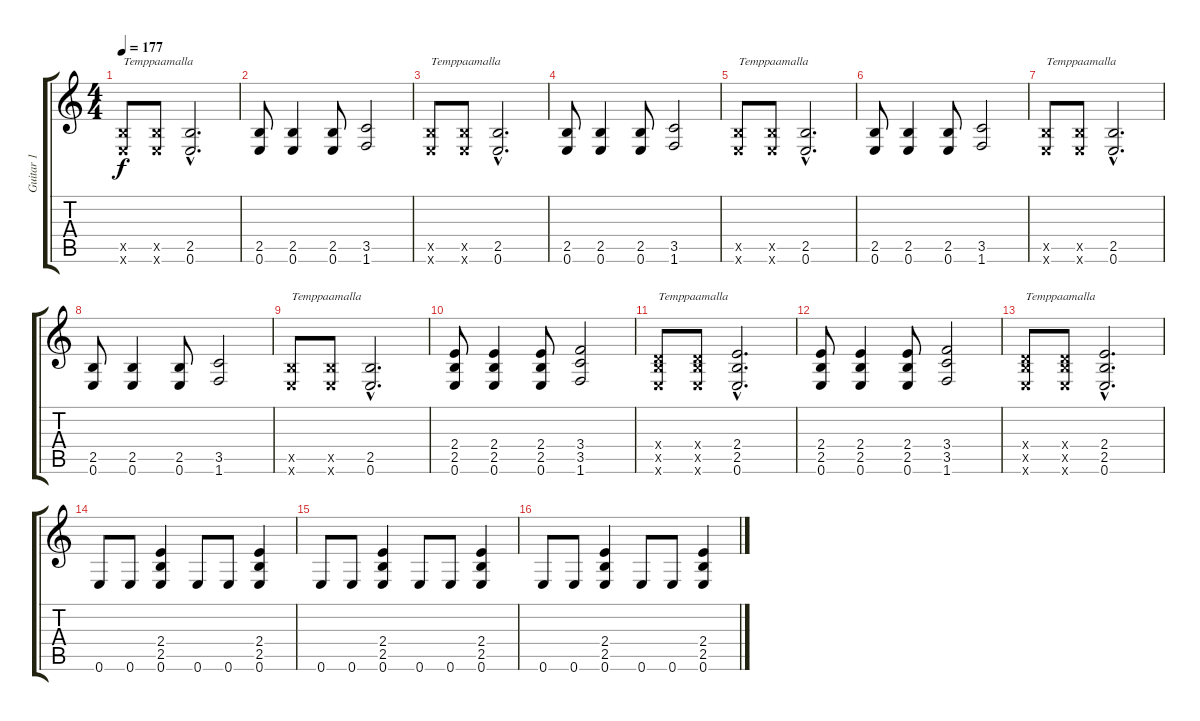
\track ("Guitar 1" "Guitar 1") {instrument distortionguitar}
\staff {score tabs}
\tuning (E4 B3 G3 D3 A2 E2) {hide}
\ts (4 4)
\tempo 177
\clef g2
\ks c
(2.5{x} 0.6{x}).8{txt "Temppaamalla" dy f} (2.5{x} 0.6{x}).8 (2.5{hac} 0.6{hac}).2{d} |
(2.5 0.6).8 (2.5 0.6).4 (2.5 0.6).8 (3.5 1.6).2 |
(2.5{x} 0.6{x}).8{txt "Temppaamalla"} (2.5{x} 0.6{x}).8 (2.5{hac} 0.6{hac}).2{d} |
(2.5 0.6).8 (2.5 0.6).4 (2.5 0.6).8 (3.5 1.6).2 |
(2.5{x} 0.6{x}).8{txt "Temppaamalla"} (2.5{x} 0.6{x}).8 (2.5{hac} 0.6{hac}).2{d} |
(2.5 0.6).8 (2.5 0.6).4 (2.5 0.6).8 (3.5 1.6).2 |
(2.5{x} 0.6{x}).8{txt "Temppaamalla"} (2.5{x} 0.6{x}).8 (2.5{hac} 0.6{hac}).2{d} |
(2.5 0.6).8 (2.5 0.6).4 (2.5 0.6).8 (3.5 1.6).2 |
(2.5{x} 0.6{x}).8{txt "Temppaamalla"} (2.5{x} 0.6{x}).8 (2.5{hac} 0.6{hac}).2{d} |
(2.4 2.5 0.6).8 (2.4 2.5 0.6).4 (2.4 2.5 0.6).8 (3.4 3.5 1.6).2 |
(0.4{x} 2.5{x} 0.6{x}).8{txt "Temppaamalla"} (0.4{x} 2.5{x} 0.6{x}).8 (2.4{hac} 2.5{hac} 0.6{hac}).2{d} |
(2.4 2.5 0.6).8 (2.4 2.5 0.6).4 (2.4 2.5 0.6).8 (3.4 3.5 1.6).2 |
(0.4{x} 2.5{x} 0.6{x}).8{txt "Temppaamalla"} (0.4{x} 2.5{x} 0.6{x}).8 (2.4{hac} 2.5{hac} 0.6{hac}).2{d} |
0.6.8 0.6.8 (2.4 2.5 0.6).4 0.6.8 0.6.8 (2.4 2.5 0.6).4 |
0.6.8 0.6.8 (2.4 2.5 0.6).4 0.6.8 0.6.8 (2.4 2.5 0.6).4 |
0.6.8 0.6.8 (2.4 2.5 0.6).4 0.6.8 0.6.8 (2.4 2.5 0.6).4
